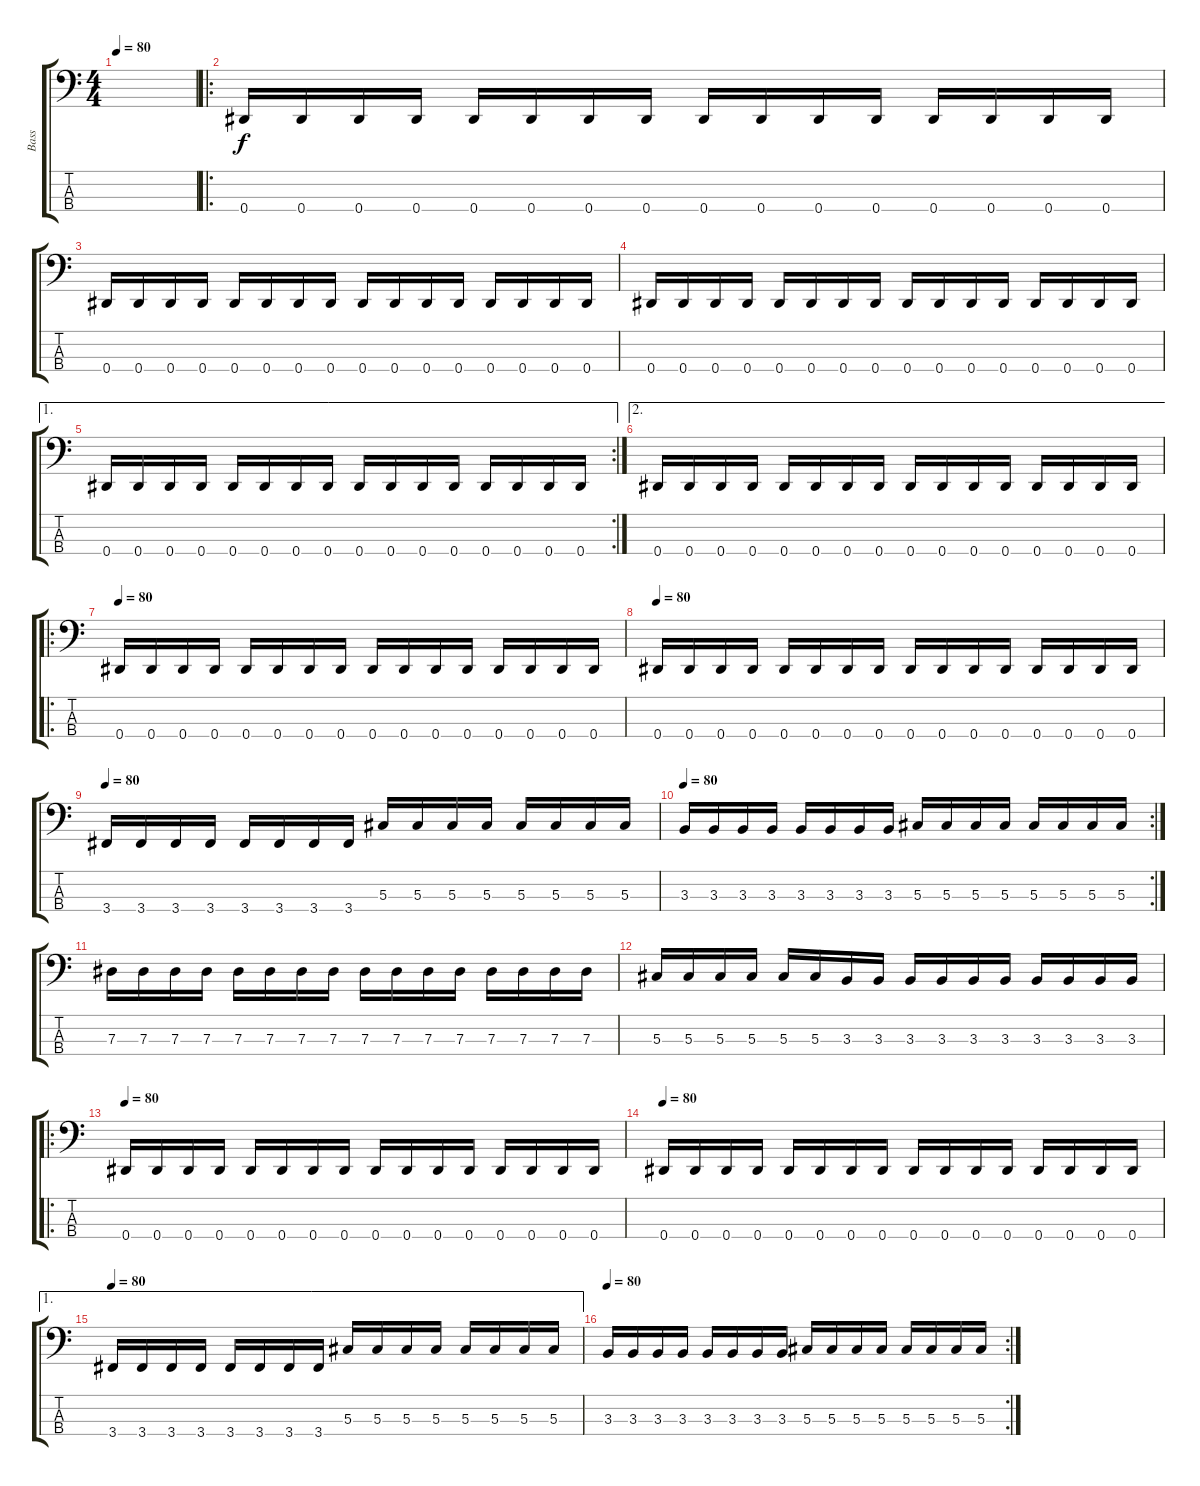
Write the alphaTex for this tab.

\track ("Bass" "Bass") {instrument electricbasspick}
\staff {score tabs}
\tuning (Gb2 Db2 Ab1 Eb1) {hide}
\ts (4 4)
\tempo 80
\clef f4
\ks c
|
\ro
0.4.16 0.4.16 0.4.16 0.4.16 0.4.16 0.4.16 0.4.16 0.4.16 0.4.16 0.4.16 0.4.16 0.4.16 0.4.16 0.4.16 0.4.16 0.4.16 |
0.4.16 0.4.16 0.4.16 0.4.16 0.4.16 0.4.16 0.4.16 0.4.16 0.4.16 0.4.16 0.4.16 0.4.16 0.4.16 0.4.16 0.4.16 0.4.16 |
0.4.16 0.4.16 0.4.16 0.4.16 0.4.16 0.4.16 0.4.16 0.4.16 0.4.16 0.4.16 0.4.16 0.4.16 0.4.16 0.4.16 0.4.16 0.4.16 |
\ae 1
\rc 2
0.4.16 0.4.16 0.4.16 0.4.16 0.4.16 0.4.16 0.4.16 0.4.16 0.4.16 0.4.16 0.4.16 0.4.16 0.4.16 0.4.16 0.4.16 0.4.16 |
\ae 2
0.4.16 0.4.16 0.4.16 0.4.16 0.4.16 0.4.16 0.4.16 0.4.16 0.4.16 0.4.16 0.4.16 0.4.16 0.4.16 0.4.16 0.4.16 0.4.16 |
\ro
\tempo 80
0.4.16 0.4.16 0.4.16 0.4.16 0.4.16 0.4.16 0.4.16 0.4.16 0.4.16 0.4.16 0.4.16 0.4.16 0.4.16 0.4.16 0.4.16 0.4.16 |
\tempo 80
0.4.16 0.4.16 0.4.16 0.4.16 0.4.16 0.4.16 0.4.16 0.4.16 0.4.16 0.4.16 0.4.16 0.4.16 0.4.16 0.4.16 0.4.16 0.4.16 |
\tempo 80
3.4.16 3.4.16 3.4.16 3.4.16 3.4.16 3.4.16 3.4.16 3.4.16 5.3.16 5.3.16 5.3.16 5.3.16 5.3.16 5.3.16 5.3.16 5.3.16 |
\rc 2
\tempo 80
3.3.16 3.3.16 3.3.16 3.3.16 3.3.16 3.3.16 3.3.16 3.3.16 5.3.16 5.3.16 5.3.16 5.3.16 5.3.16 5.3.16 5.3.16 5.3.16 |
7.3.16 7.3.16 7.3.16 7.3.16 7.3.16 7.3.16 7.3.16 7.3.16 7.3.16 7.3.16 7.3.16 7.3.16 7.3.16 7.3.16 7.3.16 7.3.16 |
5.3.16 5.3.16 5.3.16 5.3.16 5.3.16 5.3.16 3.3.16 3.3.16 3.3.16 3.3.16 3.3.16 3.3.16 3.3.16 3.3.16 3.3.16 3.3.16 |
\ro
\tempo 80
0.4.16 0.4.16 0.4.16 0.4.16 0.4.16 0.4.16 0.4.16 0.4.16 0.4.16 0.4.16 0.4.16 0.4.16 0.4.16 0.4.16 0.4.16 0.4.16 |
\tempo 80
0.4.16 0.4.16 0.4.16 0.4.16 0.4.16 0.4.16 0.4.16 0.4.16 0.4.16 0.4.16 0.4.16 0.4.16 0.4.16 0.4.16 0.4.16 0.4.16 |
\ae 1
\tempo 80
3.4.16 3.4.16 3.4.16 3.4.16 3.4.16 3.4.16 3.4.16 3.4.16 5.3.16 5.3.16 5.3.16 5.3.16 5.3.16 5.3.16 5.3.16 5.3.16 |
\rc 2
\tempo 80
3.3.16 3.3.16 3.3.16 3.3.16 3.3.16 3.3.16 3.3.16 3.3.16 5.3.16 5.3.16 5.3.16 5.3.16 5.3.16 5.3.16 5.3.16 5.3.16
